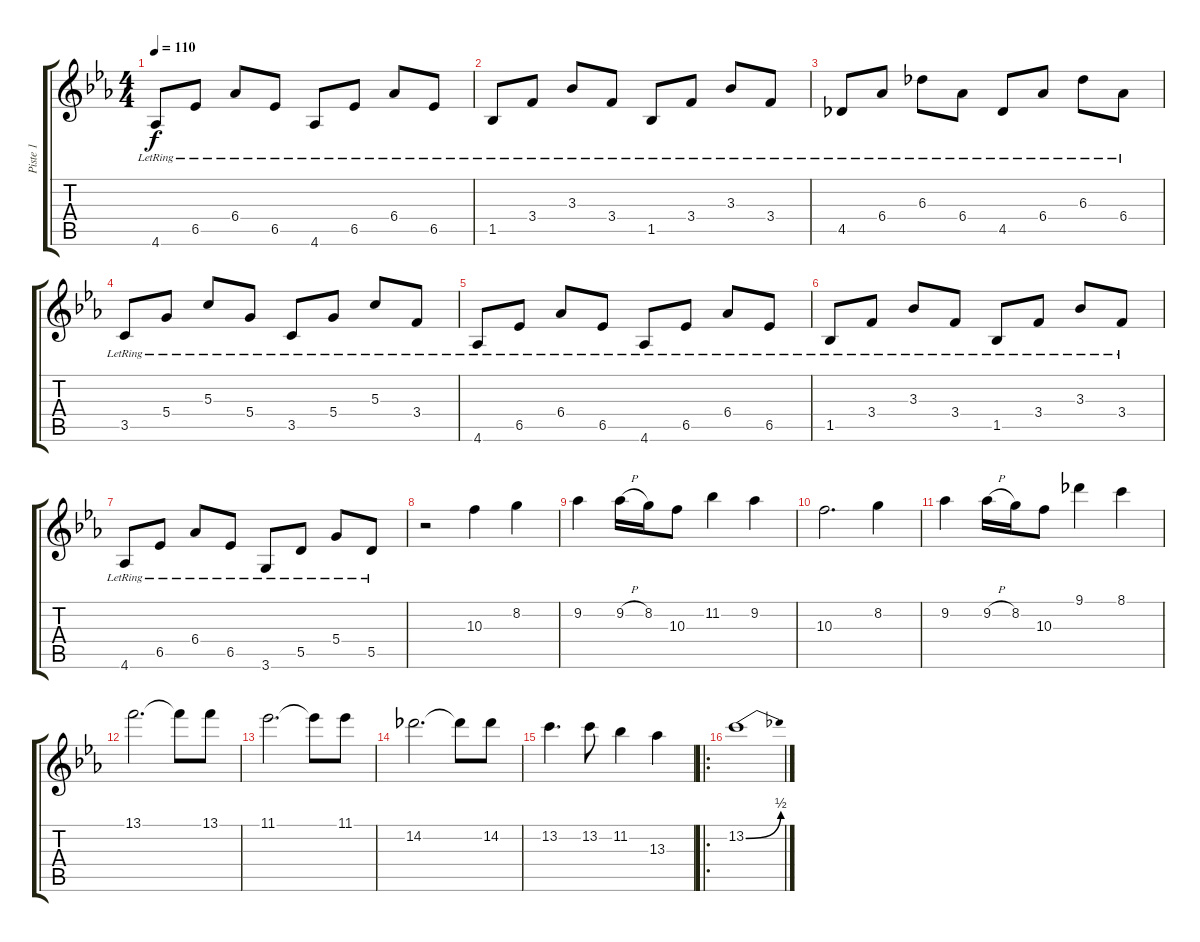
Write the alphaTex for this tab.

\track ("Piste 1" "Piste 1") {instrument distortionguitar}
\staff {score tabs}
\tuning (E4 B3 G3 D3 A2 E2) {hide}
\ts (4 4)
\tempo 110
\clef g2
\ks cminor
4.6{lr}.8{dy f} 6.5{lr}.8 6.4{lr}.8 6.5{lr}.8 4.6{lr}.8 6.5{lr}.8 6.4{lr}.8 6.5{lr}.8 |
1.5{lr}.8 3.4{lr}.8 3.3{lr}.8 3.4{lr}.8 1.5{lr}.8 3.4{lr}.8 3.3{lr}.8 3.4{lr}.8 |
4.5{lr}.8 6.4{lr}.8 6.3{lr}.8 6.4{lr}.8 4.5{lr}.8 6.4{lr}.8 6.3{lr}.8 6.4{lr}.8 |
3.5{lr}.8 5.4{lr}.8 5.3{lr}.8 5.4{lr}.8 3.5{lr}.8 5.4{lr}.8 5.3{lr}.8 3.4{lr}.8 |
4.6{lr}.8 6.5{lr}.8 6.4{lr}.8 6.5{lr}.8 4.6{lr}.8 6.5{lr}.8 6.4{lr}.8 6.5{lr}.8 |
1.5{lr}.8 3.4{lr}.8 3.3{lr}.8 3.4{lr}.8 1.5{lr}.8 3.4{lr}.8 3.3{lr}.8 3.4{lr}.8 |
4.6{lr}.8 6.5{lr}.8 6.4{lr}.8 6.5{lr}.8 3.6{lr}.8 5.5{lr}.8 5.4{lr}.8 5.5{lr}.8 |
r.2 10.3.4 8.2.4 |
9.2.4 9.2{h}.16 8.2.16 10.3.8 11.2.4 9.2.4 |
10.3.2{d} 8.2.4 |
9.2.4 9.2{h}.16 8.2.16 10.3.8 9.1.4 8.1.4 |
13.1.2{d} 13.1{t}.8 13.1.8 |
11.1.2{d} 11.1{t}.8 11.1.8 |
14.2.2{d} 14.2{t}.8 14.2.8 |
13.2.4{d} 13.2.8 11.2.4 13.3.4 |
\ro
13.2{be (bend 0 0 60 2)}.1
